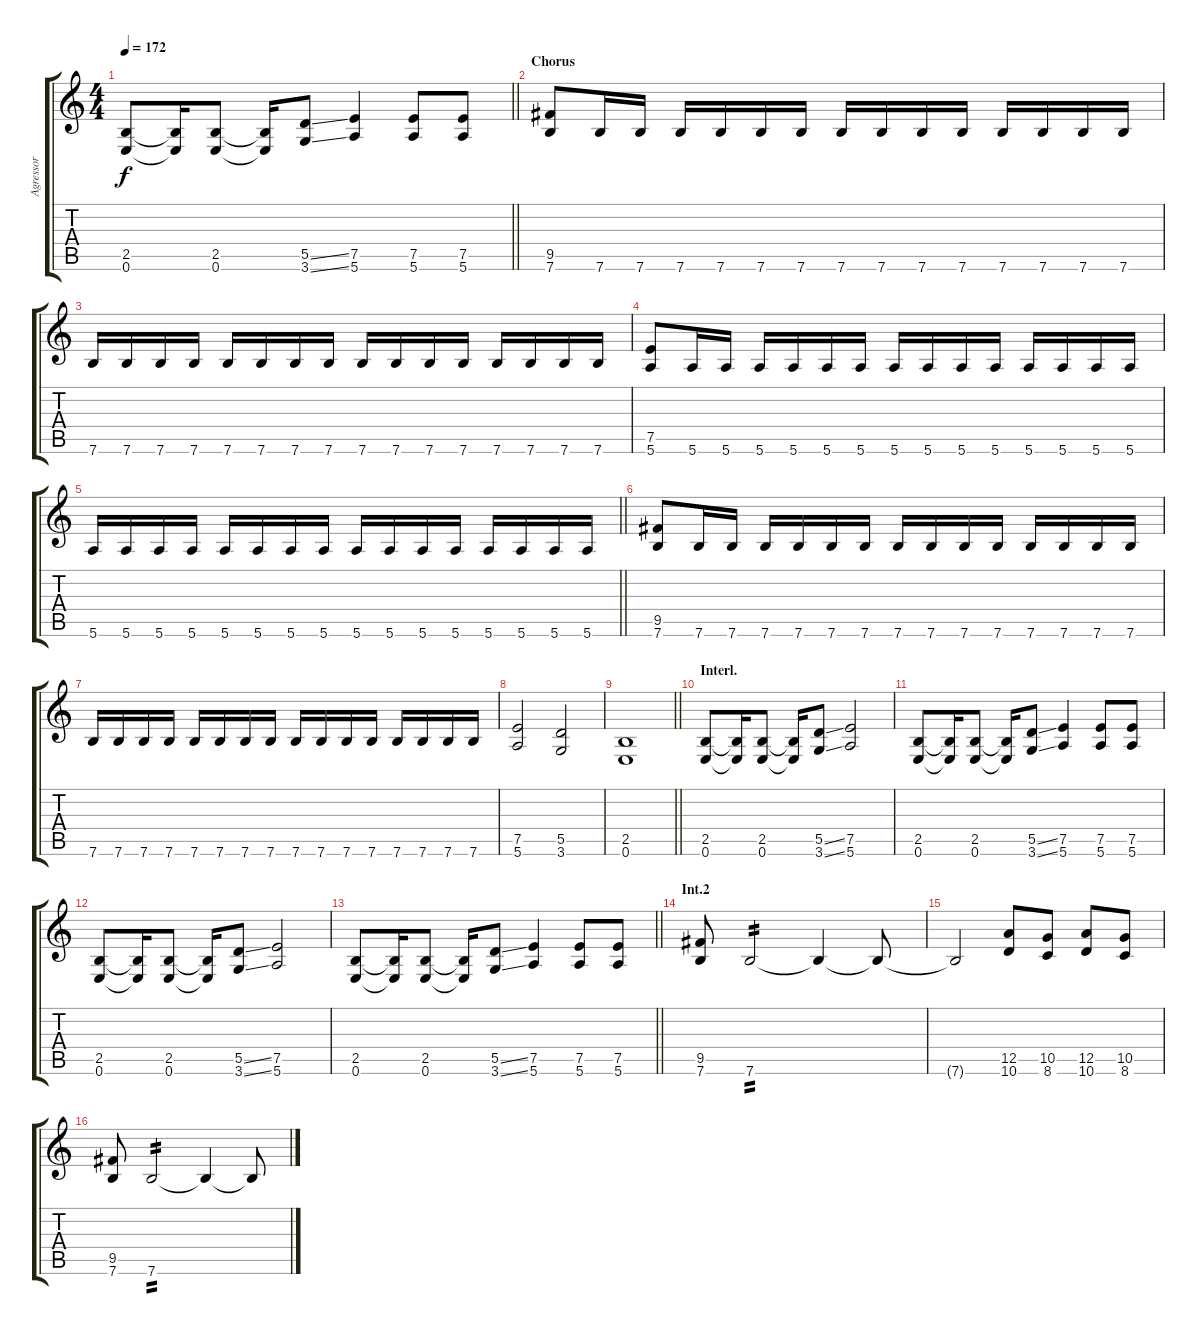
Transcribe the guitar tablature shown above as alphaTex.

\track ("Agressor" "Agressor") {instrument overdrivenguitar}
\staff {score tabs}
\tuning (E4 B3 G3 D3 A2 E2) {hide}
\ts (4 4)
\tempo 172
\clef g2
\barLineRight lightlight
\ks c
(2.5 0.6).8{dy f} (2.5{t} 0.6{t}).16 (2.5 0.6).8 (2.5{t} 0.6{t}).16 (5.5{ss} 3.6{ss}).8 (7.5 5.6).4 (7.5 5.6).8 (7.5 5.6).8 |
\section ("" "Chorus")
(9.5 7.6).8 7.6.16 7.6.16 7.6.16 7.6.16 7.6.16 7.6.16 7.6.16 7.6.16 7.6.16 7.6.16 7.6.16 7.6.16 7.6.16 7.6.16 |
7.6.16 7.6.16 7.6.16 7.6.16 7.6.16 7.6.16 7.6.16 7.6.16 7.6.16 7.6.16 7.6.16 7.6.16 7.6.16 7.6.16 7.6.16 7.6.16 |
(7.5 5.6).8 5.6.16 5.6.16 5.6.16 5.6.16 5.6.16 5.6.16 5.6.16 5.6.16 5.6.16 5.6.16 5.6.16 5.6.16 5.6.16 5.6.16 |
\barLineRight lightlight
5.6.16 5.6.16 5.6.16 5.6.16 5.6.16 5.6.16 5.6.16 5.6.16 5.6.16 5.6.16 5.6.16 5.6.16 5.6.16 5.6.16 5.6.16 5.6.16 |
(9.5 7.6).8 7.6.16 7.6.16 7.6.16 7.6.16 7.6.16 7.6.16 7.6.16 7.6.16 7.6.16 7.6.16 7.6.16 7.6.16 7.6.16 7.6.16 |
7.6.16 7.6.16 7.6.16 7.6.16 7.6.16 7.6.16 7.6.16 7.6.16 7.6.16 7.6.16 7.6.16 7.6.16 7.6.16 7.6.16 7.6.16 7.6.16 |
(7.5 5.6).2 (5.5 3.6).2 |
\barLineRight lightlight
(2.5 0.6).1 |
\section ("" "Interl.")
(2.5 0.6).8 (2.5{t} 0.6{t}).16 (2.5 0.6).8 (2.5{t} 0.6{t}).16 (5.5{ss} 3.6{ss}).8 (7.5 5.6).2 |
(2.5 0.6).8 (2.5{t} 0.6{t}).16 (2.5 0.6).8 (2.5{t} 0.6{t}).16 (5.5{ss} 3.6{ss}).8 (7.5 5.6).4 (7.5 5.6).8 (7.5 5.6).8 |
(2.5 0.6).8 (2.5{t} 0.6{t}).16 (2.5 0.6).8 (2.5{t} 0.6{t}).16 (5.5{ss} 3.6{ss}).8 (7.5 5.6).2 |
\barLineRight lightlight
(2.5 0.6).8 (2.5{t} 0.6{t}).16 (2.5 0.6).8 (2.5{t} 0.6{t}).16 (5.5{ss} 3.6{ss}).8 (7.5 5.6).4 (7.5 5.6).8 (7.5 5.6).8 |
\section ("" "Int.2")
(9.5 7.6).8 7.6.2{tp 2} 7.6{t}.4 7.6{t}.8 |
7.6{t}.2 (12.5 10.6).8 (10.5 8.6).8 (12.5 10.6).8 (10.5 8.6).8 |
(9.5 7.6).8 7.6.2{tp 2} 7.6{t}.4 7.6{t}.8
